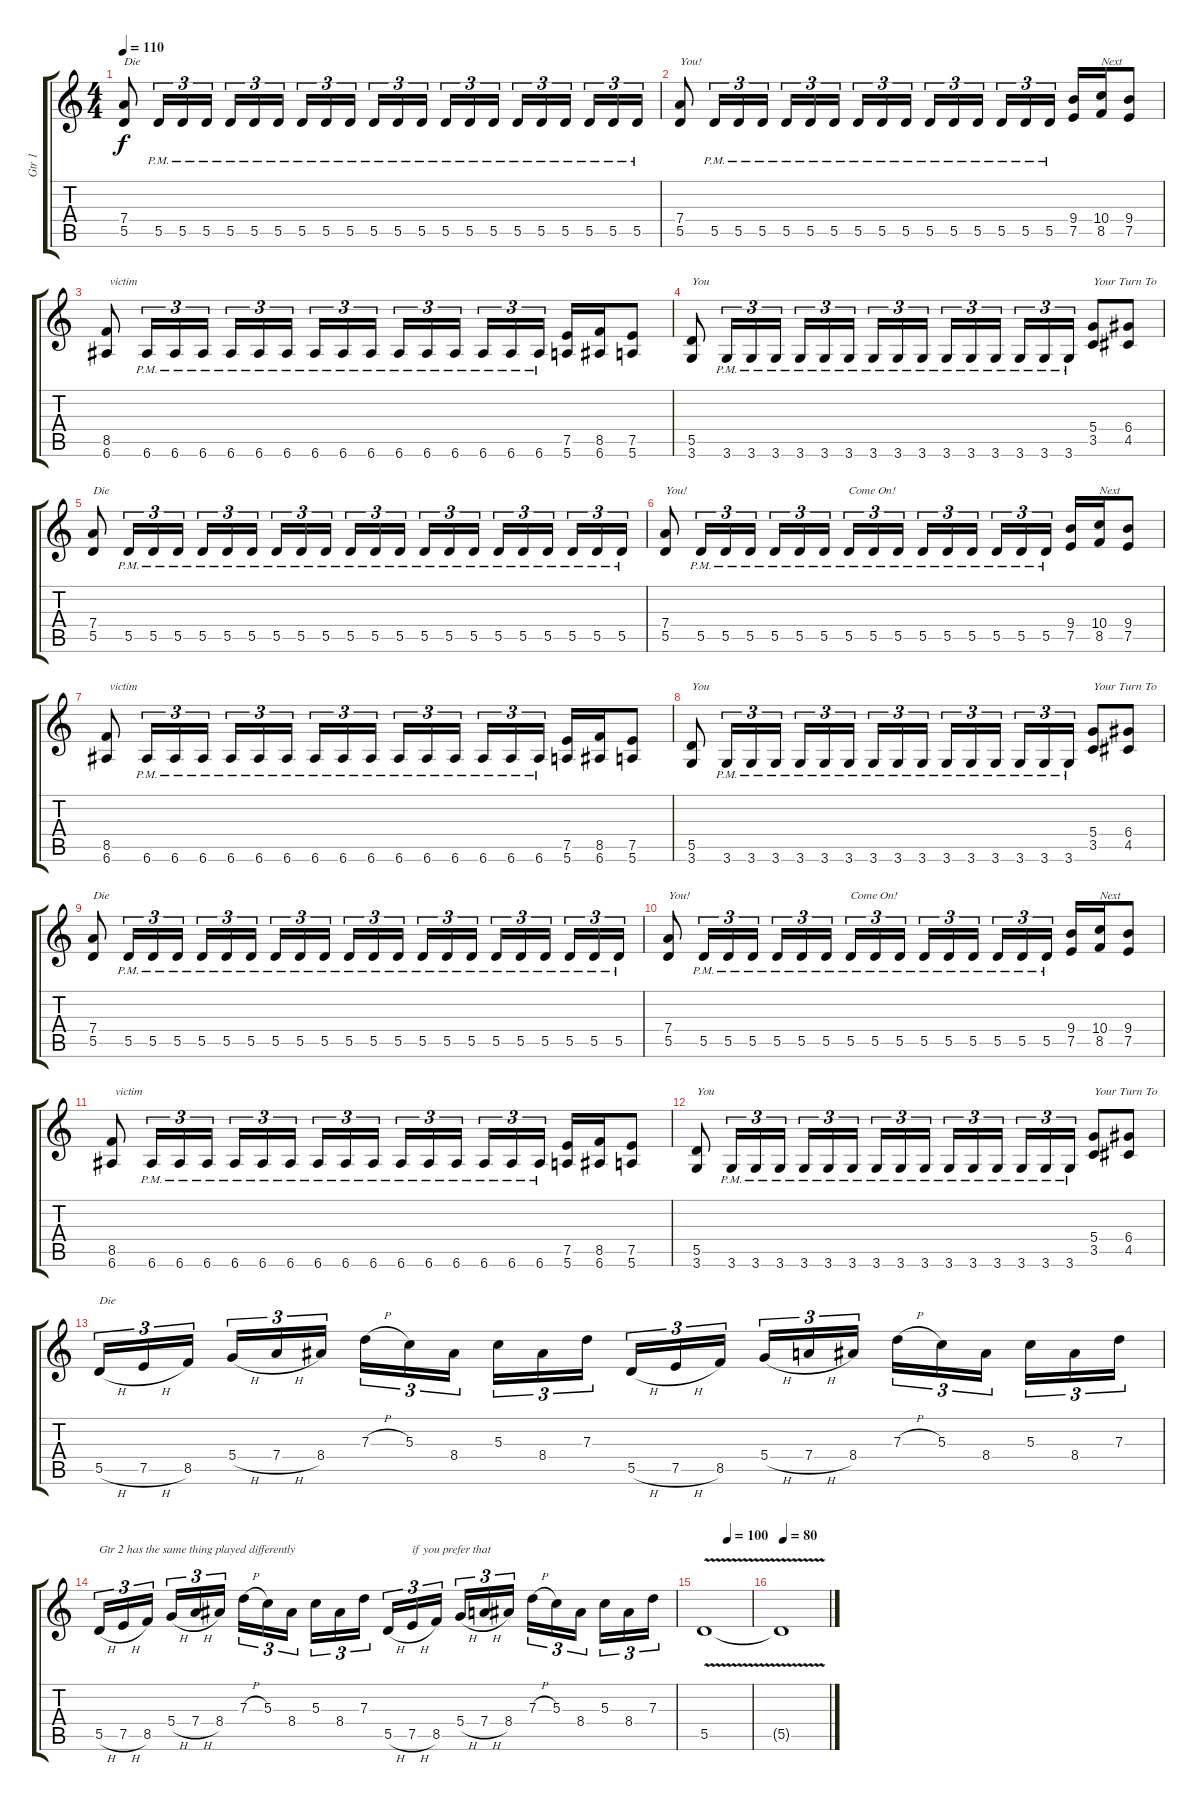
\track ("Gtr 1" "Gtr 1") {instrument acousticguitarsteel}
\staff {score tabs}
\tuning (E4 B3 G3 D3 A2 E2) {hide}
\ts (4 4)
\tempo 110
\clef g2
\ks c
(7.4 5.5).8{txt "Die" dy f} 5.5{pm}.16{tu (3 2)} 5.5{pm}.16{tu (3 2)} 5.5{pm}.16{tu (3 2)} 5.5{pm}.16{tu (3 2)} 5.5{pm}.16{tu (3 2)} 5.5{pm}.16{tu (3 2) beam splitsecondary} 5.5{pm}.16{tu (3 2)} 5.5{pm}.16{tu (3 2)} 5.5{pm}.16{tu (3 2)} 5.5{pm}.16{tu (3 2)} 5.5{pm}.16{tu (3 2)} 5.5{pm}.16{tu (3 2) beam splitsecondary} 5.5{pm}.16{tu (3 2)} 5.5{pm}.16{tu (3 2)} 5.5{pm}.16{tu (3 2)} 5.5{pm}.16{tu (3 2)} 5.5{pm}.16{tu (3 2)} 5.5{pm}.16{tu (3 2) beam splitsecondary} 5.5{pm}.16{tu (3 2)} 5.5{pm}.16{tu (3 2)} 5.5{pm}.16{tu (3 2)} |
(7.4 5.5).8{txt "You!"} 5.5{pm}.16{tu (3 2)} 5.5{pm}.16{tu (3 2)} 5.5{pm}.16{tu (3 2)} 5.5{pm}.16{tu (3 2)} 5.5{pm}.16{tu (3 2)} 5.5{pm}.16{tu (3 2) beam splitsecondary} 5.5{pm}.16{tu (3 2)} 5.5{pm}.16{tu (3 2)} 5.5{pm}.16{tu (3 2)} 5.5{pm}.16{tu (3 2)} 5.5{pm}.16{tu (3 2)} 5.5{pm}.16{tu (3 2) beam splitsecondary} 5.5{pm}.16{tu (3 2)} 5.5{pm}.16{tu (3 2)} 5.5{pm}.16{tu (3 2)} (9.4 7.5).16 (10.4 8.5).16{txt "Next"} (9.4 7.5).8 |
(8.5 6.6).8{txt " victim"} 6.6{pm}.16{tu (3 2)} 6.6{pm}.16{tu (3 2)} 6.6{pm}.16{tu (3 2)} 6.6{pm}.16{tu (3 2)} 6.6{pm}.16{tu (3 2)} 6.6{pm}.16{tu (3 2) beam splitsecondary} 6.6{pm}.16{tu (3 2)} 6.6{pm}.16{tu (3 2)} 6.6{pm}.16{tu (3 2)} 6.6{pm}.16{tu (3 2)} 6.6{pm}.16{tu (3 2)} 6.6{pm}.16{tu (3 2) beam splitsecondary} 6.6{pm}.16{tu (3 2)} 6.6{pm}.16{tu (3 2)} 6.6{pm}.16{tu (3 2)} (7.5 5.6).16 (8.5 6.6).16 (7.5 5.6).8 |
(5.5 3.6).8{txt "You"} 3.6{pm}.16{tu (3 2)} 3.6{pm}.16{tu (3 2)} 3.6{pm}.16{tu (3 2)} 3.6{pm}.16{tu (3 2)} 3.6{pm}.16{tu (3 2)} 3.6{pm}.16{tu (3 2) beam splitsecondary} 3.6{pm}.16{tu (3 2)} 3.6{pm}.16{tu (3 2)} 3.6{pm}.16{tu (3 2)} 3.6{pm}.16{tu (3 2)} 3.6{pm}.16{tu (3 2)} 3.6{pm}.16{tu (3 2) beam splitsecondary} 3.6{pm}.16{tu (3 2)} 3.6{pm}.16{tu (3 2)} 3.6{pm}.16{tu (3 2)} (5.4 3.5).8{txt "Your Turn To"} (6.4 4.5).8 |
(7.4 5.5).8{txt "Die"} 5.5{pm}.16{tu (3 2)} 5.5{pm}.16{tu (3 2)} 5.5{pm}.16{tu (3 2)} 5.5{pm}.16{tu (3 2)} 5.5{pm}.16{tu (3 2)} 5.5{pm}.16{tu (3 2) beam splitsecondary} 5.5{pm}.16{tu (3 2)} 5.5{pm}.16{tu (3 2)} 5.5{pm}.16{tu (3 2)} 5.5{pm}.16{tu (3 2)} 5.5{pm}.16{tu (3 2)} 5.5{pm}.16{tu (3 2) beam splitsecondary} 5.5{pm}.16{tu (3 2)} 5.5{pm}.16{tu (3 2)} 5.5{pm}.16{tu (3 2)} 5.5{pm}.16{tu (3 2)} 5.5{pm}.16{tu (3 2)} 5.5{pm}.16{tu (3 2) beam splitsecondary} 5.5{pm}.16{tu (3 2)} 5.5{pm}.16{tu (3 2)} 5.5{pm}.16{tu (3 2)} |
(7.4 5.5).8{txt "You!"} 5.5{pm}.16{tu (3 2)} 5.5{pm}.16{tu (3 2)} 5.5{pm}.16{tu (3 2)} 5.5{pm}.16{tu (3 2)} 5.5{pm}.16{tu (3 2)} 5.5{pm}.16{tu (3 2) beam splitsecondary} 5.5{pm}.16{tu (3 2) txt "Come On!"} 5.5{pm}.16{tu (3 2)} 5.5{pm}.16{tu (3 2)} 5.5{pm}.16{tu (3 2)} 5.5{pm}.16{tu (3 2)} 5.5{pm}.16{tu (3 2) beam splitsecondary} 5.5{pm}.16{tu (3 2)} 5.5{pm}.16{tu (3 2)} 5.5{pm}.16{tu (3 2)} (9.4 7.5).16 (10.4 8.5).16{txt "Next"} (9.4 7.5).8 |
(8.5 6.6).8{txt " victim"} 6.6{pm}.16{tu (3 2)} 6.6{pm}.16{tu (3 2)} 6.6{pm}.16{tu (3 2)} 6.6{pm}.16{tu (3 2)} 6.6{pm}.16{tu (3 2)} 6.6{pm}.16{tu (3 2) beam splitsecondary} 6.6{pm}.16{tu (3 2)} 6.6{pm}.16{tu (3 2)} 6.6{pm}.16{tu (3 2)} 6.6{pm}.16{tu (3 2)} 6.6{pm}.16{tu (3 2)} 6.6{pm}.16{tu (3 2) beam splitsecondary} 6.6{pm}.16{tu (3 2)} 6.6{pm}.16{tu (3 2)} 6.6{pm}.16{tu (3 2)} (7.5 5.6).16 (8.5 6.6).16 (7.5 5.6).8 |
(5.5 3.6).8{txt "You"} 3.6{pm}.16{tu (3 2)} 3.6{pm}.16{tu (3 2)} 3.6{pm}.16{tu (3 2)} 3.6{pm}.16{tu (3 2)} 3.6{pm}.16{tu (3 2)} 3.6{pm}.16{tu (3 2) beam splitsecondary} 3.6{pm}.16{tu (3 2)} 3.6{pm}.16{tu (3 2)} 3.6{pm}.16{tu (3 2)} 3.6{pm}.16{tu (3 2)} 3.6{pm}.16{tu (3 2)} 3.6{pm}.16{tu (3 2) beam splitsecondary} 3.6{pm}.16{tu (3 2)} 3.6{pm}.16{tu (3 2)} 3.6{pm}.16{tu (3 2)} (5.4 3.5).8{txt "Your Turn To"} (6.4 4.5).8 |
(7.4 5.5).8{txt "Die"} 5.5{pm}.16{tu (3 2)} 5.5{pm}.16{tu (3 2)} 5.5{pm}.16{tu (3 2)} 5.5{pm}.16{tu (3 2)} 5.5{pm}.16{tu (3 2)} 5.5{pm}.16{tu (3 2) beam splitsecondary} 5.5{pm}.16{tu (3 2)} 5.5{pm}.16{tu (3 2)} 5.5{pm}.16{tu (3 2)} 5.5{pm}.16{tu (3 2)} 5.5{pm}.16{tu (3 2)} 5.5{pm}.16{tu (3 2) beam splitsecondary} 5.5{pm}.16{tu (3 2)} 5.5{pm}.16{tu (3 2)} 5.5{pm}.16{tu (3 2)} 5.5{pm}.16{tu (3 2)} 5.5{pm}.16{tu (3 2)} 5.5{pm}.16{tu (3 2) beam splitsecondary} 5.5{pm}.16{tu (3 2)} 5.5{pm}.16{tu (3 2)} 5.5{pm}.16{tu (3 2)} |
(7.4 5.5).8{txt "You!"} 5.5{pm}.16{tu (3 2)} 5.5{pm}.16{tu (3 2)} 5.5{pm}.16{tu (3 2)} 5.5{pm}.16{tu (3 2)} 5.5{pm}.16{tu (3 2)} 5.5{pm}.16{tu (3 2) beam splitsecondary} 5.5{pm}.16{tu (3 2) txt "Come On!"} 5.5{pm}.16{tu (3 2)} 5.5{pm}.16{tu (3 2)} 5.5{pm}.16{tu (3 2)} 5.5{pm}.16{tu (3 2)} 5.5{pm}.16{tu (3 2) beam splitsecondary} 5.5{pm}.16{tu (3 2)} 5.5{pm}.16{tu (3 2)} 5.5{pm}.16{tu (3 2)} (9.4 7.5).16 (10.4 8.5).16{txt "Next"} (9.4 7.5).8 |
(8.5 6.6).8{txt " victim"} 6.6{pm}.16{tu (3 2)} 6.6{pm}.16{tu (3 2)} 6.6{pm}.16{tu (3 2)} 6.6{pm}.16{tu (3 2)} 6.6{pm}.16{tu (3 2)} 6.6{pm}.16{tu (3 2) beam splitsecondary} 6.6{pm}.16{tu (3 2)} 6.6{pm}.16{tu (3 2)} 6.6{pm}.16{tu (3 2)} 6.6{pm}.16{tu (3 2)} 6.6{pm}.16{tu (3 2)} 6.6{pm}.16{tu (3 2) beam splitsecondary} 6.6{pm}.16{tu (3 2)} 6.6{pm}.16{tu (3 2)} 6.6{pm}.16{tu (3 2)} (7.5 5.6).16 (8.5 6.6).16 (7.5 5.6).8 |
(5.5 3.6).8{txt "You"} 3.6{pm}.16{tu (3 2)} 3.6{pm}.16{tu (3 2)} 3.6{pm}.16{tu (3 2)} 3.6{pm}.16{tu (3 2)} 3.6{pm}.16{tu (3 2)} 3.6{pm}.16{tu (3 2) beam splitsecondary} 3.6{pm}.16{tu (3 2)} 3.6{pm}.16{tu (3 2)} 3.6{pm}.16{tu (3 2)} 3.6{pm}.16{tu (3 2)} 3.6{pm}.16{tu (3 2)} 3.6{pm}.16{tu (3 2) beam splitsecondary} 3.6{pm}.16{tu (3 2)} 3.6{pm}.16{tu (3 2)} 3.6{pm}.16{tu (3 2)} (5.4 3.5).8{txt "Your Turn To"} (6.4 4.5).8 |
5.5{h}.16{tu (3 2) txt "Die"} 7.5{h}.16{tu (3 2)} 8.5.16{tu (3 2) beam splitsecondary} 5.4{h}.16{tu (3 2)} 7.4{h}.16{tu (3 2)} 8.4.16{tu (3 2)} 7.3{h}.16{tu (3 2)} 5.3.16{tu (3 2)} 8.4.16{tu (3 2) beam splitsecondary} 5.3.16{tu (3 2)} 8.4.16{tu (3 2)} 7.3.16{tu (3 2)} 5.5{h}.16{tu (3 2)} 7.5{h}.16{tu (3 2)} 8.5.16{tu (3 2) beam splitsecondary} 5.4{h}.16{tu (3 2)} 7.4{h}.16{tu (3 2)} 8.4.16{tu (3 2)} 7.3{h}.16{tu (3 2)} 5.3.16{tu (3 2)} 8.4.16{tu (3 2) beam splitsecondary} 5.3.16{tu (3 2)} 8.4.16{tu (3 2)} 7.3.16{tu (3 2)} |
5.5{h}.16{tu (3 2) txt "Gtr 2 has the same thing played differently"} 7.5{h}.16{tu (3 2)} 8.5.16{tu (3 2) beam splitsecondary} 5.4{h}.16{tu (3 2)} 7.4{h}.16{tu (3 2)} 8.4.16{tu (3 2)} 7.3{h}.16{tu (3 2)} 5.3.16{tu (3 2)} 8.4.16{tu (3 2) beam splitsecondary} 5.3.16{tu (3 2)} 8.4.16{tu (3 2)} 7.3.16{tu (3 2)} 5.5{h}.16{tu (3 2)} 7.5{h}.16{tu (3 2) txt "if you prefer that"} 8.5.16{tu (3 2) beam splitsecondary} 5.4{h}.16{tu (3 2)} 7.4{h}.16{tu (3 2)} 8.4.16{tu (3 2)} 7.3{h}.16{tu (3 2)} 5.3.16{tu (3 2)} 8.4.16{tu (3 2) beam splitsecondary} 5.3.16{tu (3 2)} 8.4.16{tu (3 2)} 7.3.16{tu (3 2)} |
\tempo (100 0.5)
5.5{v}.1 |
\tempo (80 0.0625)
5.5{t}.1
